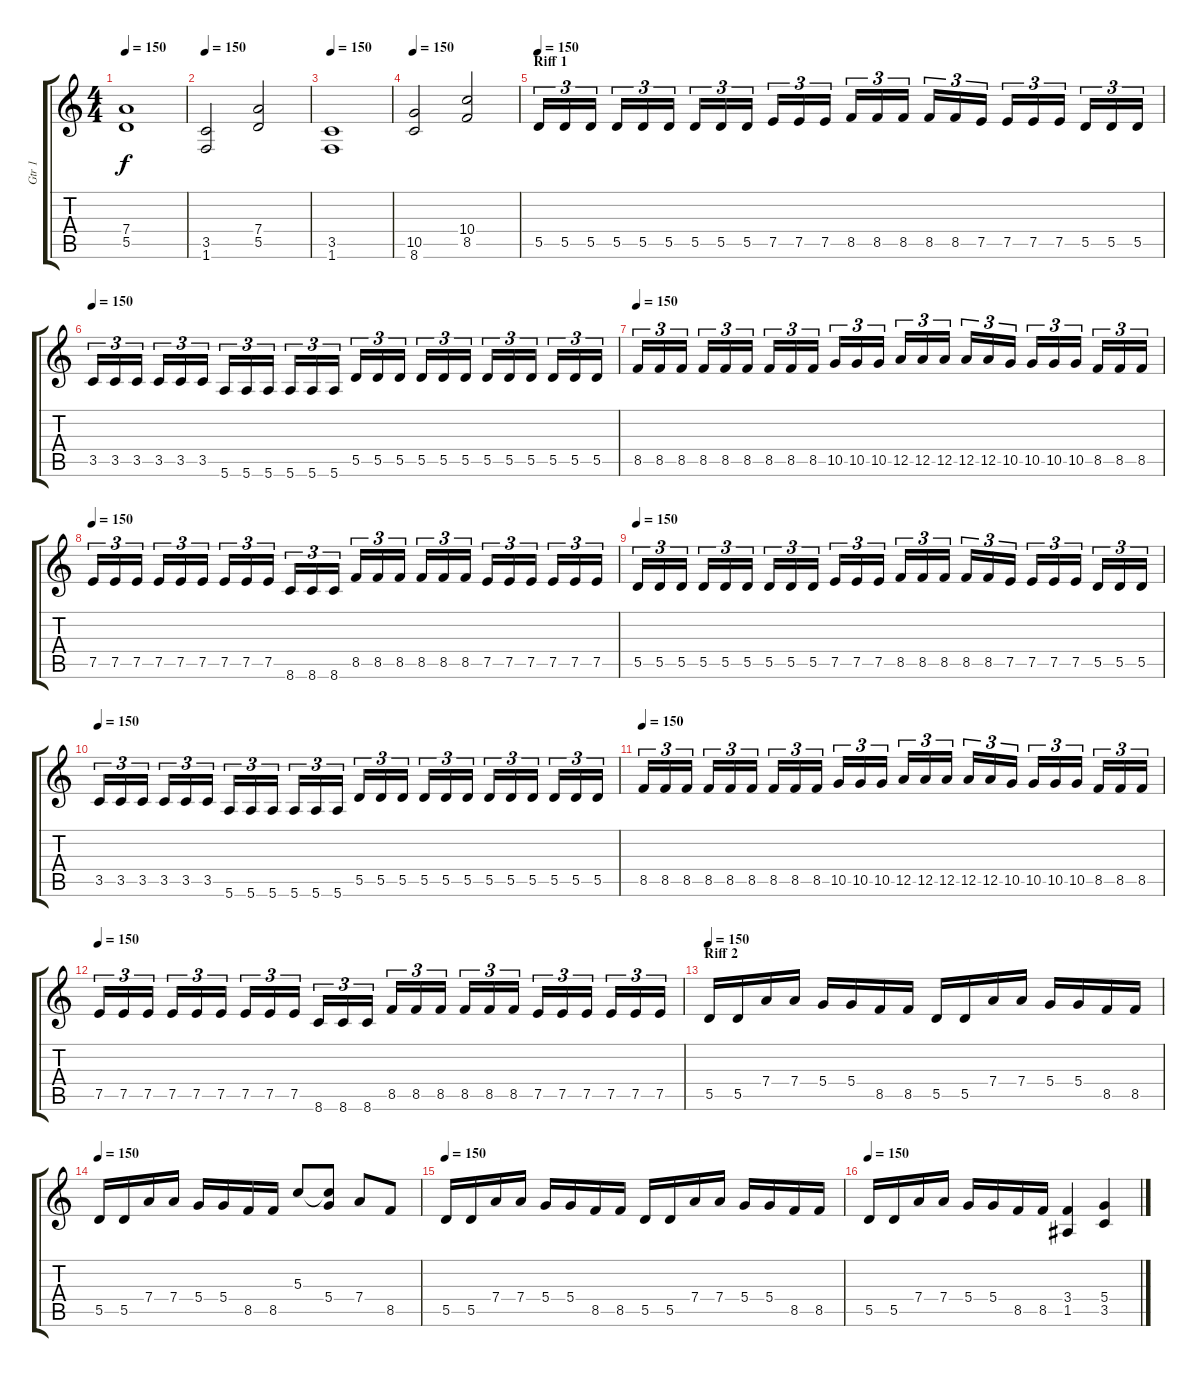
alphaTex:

\track ("Gtr 1" "Gtr 1") {instrument distortionguitar}
\staff {score tabs}
\tuning (E4 B3 G3 D3 A2 E2) {hide}
\ts (4 4)
\tempo 150
\clef g2
\ks c
(7.4 5.5).1{dy f} |
\tempo 150
(3.5 1.6).2 (7.4 5.5).2 |
\tempo 150
(3.5 1.6).1 |
\tempo 150
(10.5 8.6).2 (10.4 8.5).2 |
\section ("" "Riff 1")
\tempo 150
5.5.16{tu (3 2)} 5.5.16{tu (3 2)} 5.5.16{tu (3 2)} 5.5.16{tu (3 2)} 5.5.16{tu (3 2)} 5.5.16{tu (3 2)} 5.5.16{tu (3 2)} 5.5.16{tu (3 2)} 5.5.16{tu (3 2)} 7.5.16{tu (3 2)} 7.5.16{tu (3 2)} 7.5.16{tu (3 2)} 8.5.16{tu (3 2)} 8.5.16{tu (3 2)} 8.5.16{tu (3 2)} 8.5.16{tu (3 2)} 8.5.16{tu (3 2)} 7.5.16{tu (3 2)} 7.5.16{tu (3 2)} 7.5.16{tu (3 2)} 7.5.16{tu (3 2)} 5.5.16{tu (3 2)} 5.5.16{tu (3 2)} 5.5.16{tu (3 2)} |
\tempo 150
3.5.16{tu (3 2)} 3.5.16{tu (3 2)} 3.5.16{tu (3 2)} 3.5.16{tu (3 2)} 3.5.16{tu (3 2)} 3.5.16{tu (3 2)} 5.6.16{tu (3 2)} 5.6.16{tu (3 2)} 5.6.16{tu (3 2)} 5.6.16{tu (3 2)} 5.6.16{tu (3 2)} 5.6.16{tu (3 2)} 5.5.16{tu (3 2)} 5.5.16{tu (3 2)} 5.5.16{tu (3 2)} 5.5.16{tu (3 2)} 5.5.16{tu (3 2)} 5.5.16{tu (3 2)} 5.5.16{tu (3 2)} 5.5.16{tu (3 2)} 5.5.16{tu (3 2)} 5.5.16{tu (3 2)} 5.5.16{tu (3 2)} 5.5.16{tu (3 2)} |
\tempo 150
8.5.16{tu (3 2)} 8.5.16{tu (3 2)} 8.5.16{tu (3 2)} 8.5.16{tu (3 2)} 8.5.16{tu (3 2)} 8.5.16{tu (3 2)} 8.5.16{tu (3 2)} 8.5.16{tu (3 2)} 8.5.16{tu (3 2)} 10.5.16{tu (3 2)} 10.5.16{tu (3 2)} 10.5.16{tu (3 2)} 12.5.16{tu (3 2)} 12.5.16{tu (3 2)} 12.5.16{tu (3 2)} 12.5.16{tu (3 2)} 12.5.16{tu (3 2)} 10.5.16{tu (3 2)} 10.5.16{tu (3 2)} 10.5.16{tu (3 2)} 10.5.16{tu (3 2)} 8.5.16{tu (3 2)} 8.5.16{tu (3 2)} 8.5.16{tu (3 2)} |
\tempo 150
7.5.16{tu (3 2)} 7.5.16{tu (3 2)} 7.5.16{tu (3 2)} 7.5.16{tu (3 2)} 7.5.16{tu (3 2)} 7.5.16{tu (3 2)} 7.5.16{tu (3 2)} 7.5.16{tu (3 2)} 7.5.16{tu (3 2)} 8.6.16{tu (3 2)} 8.6.16{tu (3 2)} 8.6.16{tu (3 2)} 8.5.16{tu (3 2)} 8.5.16{tu (3 2)} 8.5.16{tu (3 2)} 8.5.16{tu (3 2)} 8.5.16{tu (3 2)} 8.5.16{tu (3 2)} 7.5.16{tu (3 2)} 7.5.16{tu (3 2)} 7.5.16{tu (3 2)} 7.5.16{tu (3 2)} 7.5.16{tu (3 2)} 7.5.16{tu (3 2)} |
\tempo 150
5.5.16{tu (3 2)} 5.5.16{tu (3 2)} 5.5.16{tu (3 2)} 5.5.16{tu (3 2)} 5.5.16{tu (3 2)} 5.5.16{tu (3 2)} 5.5.16{tu (3 2)} 5.5.16{tu (3 2)} 5.5.16{tu (3 2)} 7.5.16{tu (3 2)} 7.5.16{tu (3 2)} 7.5.16{tu (3 2)} 8.5.16{tu (3 2)} 8.5.16{tu (3 2)} 8.5.16{tu (3 2)} 8.5.16{tu (3 2)} 8.5.16{tu (3 2)} 7.5.16{tu (3 2)} 7.5.16{tu (3 2)} 7.5.16{tu (3 2)} 7.5.16{tu (3 2)} 5.5.16{tu (3 2)} 5.5.16{tu (3 2)} 5.5.16{tu (3 2)} |
\tempo 150
3.5.16{tu (3 2)} 3.5.16{tu (3 2)} 3.5.16{tu (3 2)} 3.5.16{tu (3 2)} 3.5.16{tu (3 2)} 3.5.16{tu (3 2)} 5.6.16{tu (3 2)} 5.6.16{tu (3 2)} 5.6.16{tu (3 2)} 5.6.16{tu (3 2)} 5.6.16{tu (3 2)} 5.6.16{tu (3 2)} 5.5.16{tu (3 2)} 5.5.16{tu (3 2)} 5.5.16{tu (3 2)} 5.5.16{tu (3 2)} 5.5.16{tu (3 2)} 5.5.16{tu (3 2)} 5.5.16{tu (3 2)} 5.5.16{tu (3 2)} 5.5.16{tu (3 2)} 5.5.16{tu (3 2)} 5.5.16{tu (3 2)} 5.5.16{tu (3 2)} |
\tempo 150
8.5.16{tu (3 2)} 8.5.16{tu (3 2)} 8.5.16{tu (3 2)} 8.5.16{tu (3 2)} 8.5.16{tu (3 2)} 8.5.16{tu (3 2)} 8.5.16{tu (3 2)} 8.5.16{tu (3 2)} 8.5.16{tu (3 2)} 10.5.16{tu (3 2)} 10.5.16{tu (3 2)} 10.5.16{tu (3 2)} 12.5.16{tu (3 2)} 12.5.16{tu (3 2)} 12.5.16{tu (3 2)} 12.5.16{tu (3 2)} 12.5.16{tu (3 2)} 10.5.16{tu (3 2)} 10.5.16{tu (3 2)} 10.5.16{tu (3 2)} 10.5.16{tu (3 2)} 8.5.16{tu (3 2)} 8.5.16{tu (3 2)} 8.5.16{tu (3 2)} |
\tempo 150
7.5.16{tu (3 2)} 7.5.16{tu (3 2)} 7.5.16{tu (3 2)} 7.5.16{tu (3 2)} 7.5.16{tu (3 2)} 7.5.16{tu (3 2)} 7.5.16{tu (3 2)} 7.5.16{tu (3 2)} 7.5.16{tu (3 2)} 8.6.16{tu (3 2)} 8.6.16{tu (3 2)} 8.6.16{tu (3 2)} 8.5.16{tu (3 2)} 8.5.16{tu (3 2)} 8.5.16{tu (3 2)} 8.5.16{tu (3 2)} 8.5.16{tu (3 2)} 8.5.16{tu (3 2)} 7.5.16{tu (3 2)} 7.5.16{tu (3 2)} 7.5.16{tu (3 2)} 7.5.16{tu (3 2)} 7.5.16{tu (3 2)} 7.5.16{tu (3 2)} |
\section ("" "Riff 2")
\tempo 150
5.5.16 5.5.16 7.4.16 7.4.16 5.4.16 5.4.16 8.5.16 8.5.16 5.5.16 5.5.16 7.4.16 7.4.16 5.4.16 5.4.16 8.5.16 8.5.16 |
\tempo 150
5.5.16 5.5.16 7.4.16 7.4.16 5.4.16 5.4.16 8.5.16 8.5.16 5.3.8 (5.3{t} 5.4).8 7.4.8 8.5.8 |
\tempo 150
5.5.16 5.5.16 7.4.16 7.4.16 5.4.16 5.4.16 8.5.16 8.5.16 5.5.16 5.5.16 7.4.16 7.4.16 5.4.16 5.4.16 8.5.16 8.5.16 |
\tempo 150
5.5.16 5.5.16 7.4.16 7.4.16 5.4.16 5.4.16 8.5.16 8.5.16 (3.4 1.5).4 (5.4 3.5).4
